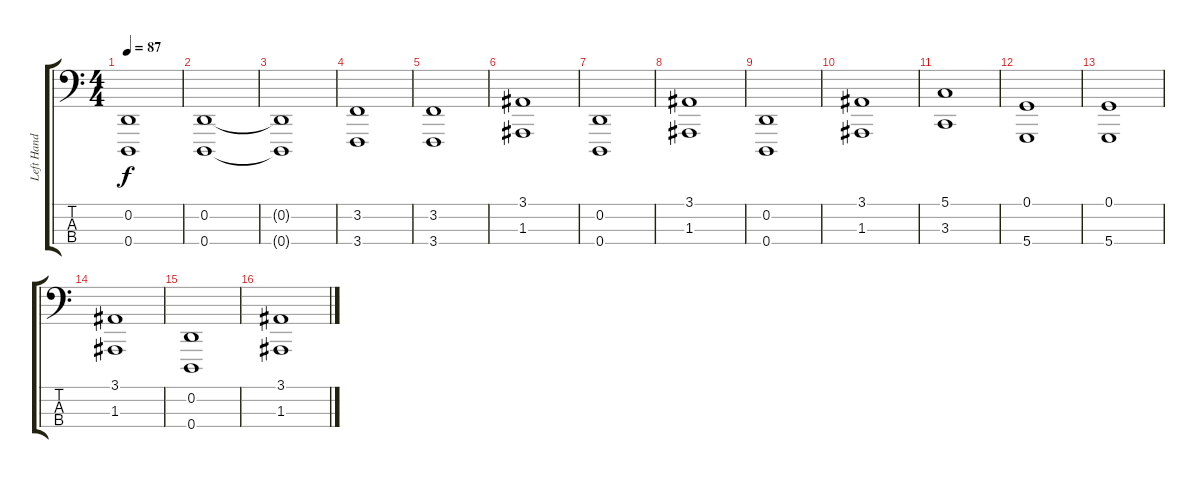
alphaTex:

\track ("Left Hand Piano" "Left Hand ") {instrument brightacousticpiano}
\staff {score tabs}
\tuning (G2 D2 A1 D1) {hide}
\ts (4 4)
\tempo 87
\clef f4
\ks c
(0.2{t} 0.4{t}).1{dy f} |
(0.2 0.4).1 |
(0.2{t} 0.4{t}).1 |
(3.2 3.4).1 |
(3.2 3.4).1 |
(3.1 1.3).1 |
(0.2 0.4).1 |
(3.1 1.3).1 |
(0.2 0.4).1 |
(3.1 1.3).1 |
(5.1 3.3).1 |
(0.1 5.4).1 |
(0.1 5.4).1 |
(3.1 1.3).1 |
(0.2 0.4).1 |
(3.1 1.3).1
